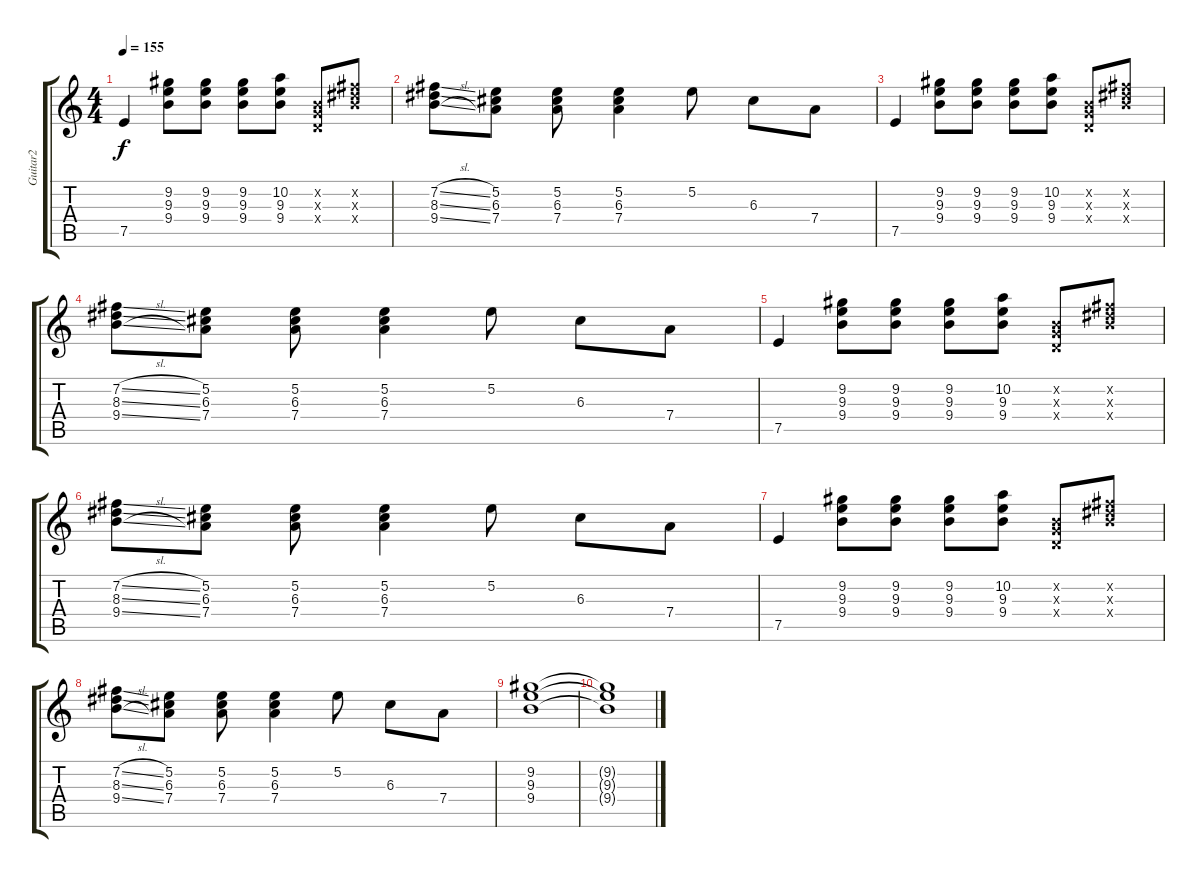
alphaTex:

\track ("Guitar2" "Guitar2") {instrument distortionguitar}
\staff {score tabs}
\tuning (E4 B3 G3 D3 A2 E2) {hide}
\ts (4 4)
\tempo 155
\clef g2
\ks c
7.5.4{dy f} (9.2 9.3 9.4).8 (9.2 9.3 9.4).8 (9.2 9.3 9.4).8 (10.2 9.3 9.4).8 (0.2{x} 0.3{x} 0.4{x}).8 (7.2{x} 8.3{x} 9.4{x}).8 |
(7.2{sl} 8.3{sl} 9.4{sl}).8 (5.2 6.3 7.4).8 (5.2 6.3 7.4).8 (5.2 6.3 7.4).4 5.2.8 6.3.8 7.4.8 |
7.5.4 (9.2 9.3 9.4).8 (9.2 9.3 9.4).8 (9.2 9.3 9.4).8 (10.2 9.3 9.4).8 (0.2{x} 0.3{x} 0.4{x}).8 (7.2{x} 8.3{x} 9.4{x}).8 |
(7.2{sl} 8.3{sl} 9.4{sl}).8 (5.2 6.3 7.4).8 (5.2 6.3 7.4).8 (5.2 6.3 7.4).4 5.2.8 6.3.8 7.4.8 |
7.5.4 (9.2 9.3 9.4).8 (9.2 9.3 9.4).8 (9.2 9.3 9.4).8 (10.2 9.3 9.4).8 (0.2{x} 0.3{x} 0.4{x}).8 (7.2{x} 8.3{x} 9.4{x}).8 |
(7.2{sl} 8.3{sl} 9.4{sl}).8 (5.2 6.3 7.4).8 (5.2 6.3 7.4).8 (5.2 6.3 7.4).4 5.2.8 6.3.8 7.4.8 |
7.5.4 (9.2 9.3 9.4).8 (9.2 9.3 9.4).8 (9.2 9.3 9.4).8 (10.2 9.3 9.4).8 (0.2{x} 0.3{x} 0.4{x}).8 (7.2{x} 8.3{x} 9.4{x}).8 |
(7.2{sl} 8.3{sl} 9.4{sl}).8 (5.2 6.3 7.4).8 (5.2 6.3 7.4).8 (5.2 6.3 7.4).4 5.2.8 6.3.8 7.4.8 |
(9.2 9.3 9.4).1{volume 0} |
(9.2{t} 9.3{t} 9.4{t}).1
